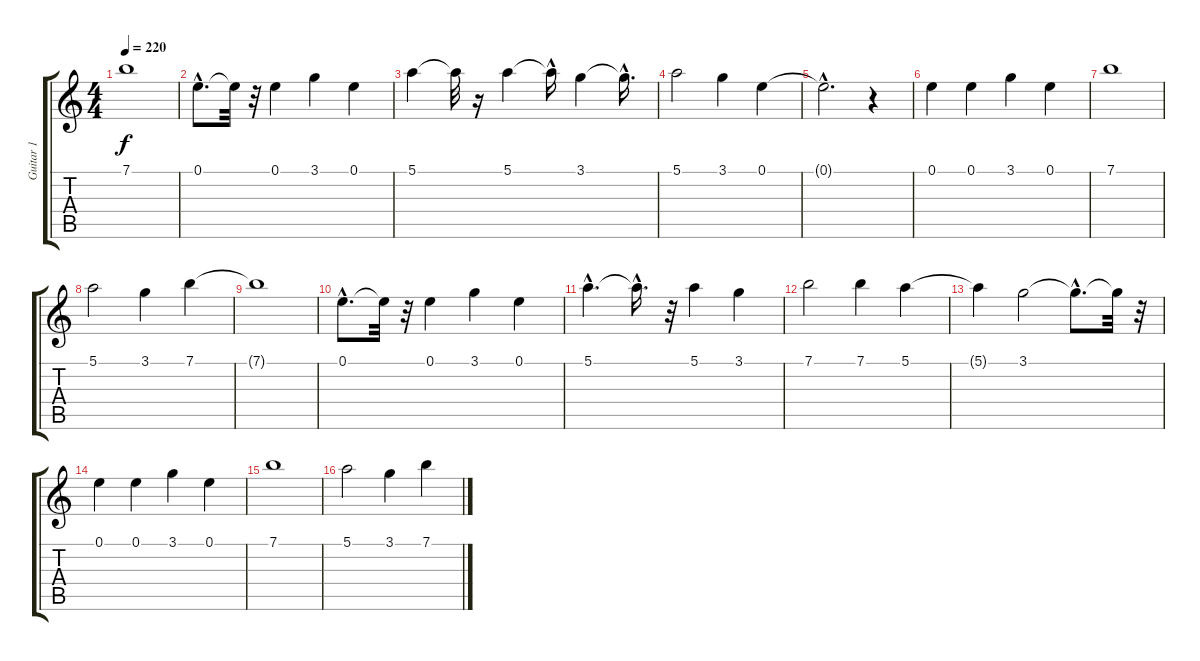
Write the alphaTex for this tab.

\track ("Guitar 1" "Guitar 1") {instrument acousticguitarsteel}
\staff {score tabs}
\tuning (E4 B3 G3 D3 A2 E2) {hide}
\ts (4 4)
\tempo 220
\clef g2
\ks c
7.1{t}.1{dy f} |
0.1{hac}.8{d} 0.1{t}.32 r.32 0.1.4 3.1.4 0.1.4 |
5.1.4 5.1{t}.32 r.16 5.1.4 5.1{hac t}.16 3.1.4 3.1{hac t}.16{d} |
5.1.2 3.1.4 0.1.4 |
0.1{hac t}.2{d} r.4 |
0.1.4 0.1.4 3.1.4 0.1.4 |
7.1.1 |
5.1.2 3.1.4 7.1.4 |
7.1{t}.1 |
0.1{hac}.8{d} 0.1{t}.32 r.32 0.1.4 3.1.4 0.1.4 |
5.1{hac}.4{d} 5.1{hac t}.16{d} r.32 5.1.4 3.1.4 |
7.1.2 7.1.4 5.1.4 |
5.1{t}.4 3.1.2 3.1{hac t}.8{d} 3.1{t}.32 r.32 |
0.1.4 0.1.4 3.1.4 0.1.4 |
7.1.1 |
5.1.2 3.1.4 7.1.4
